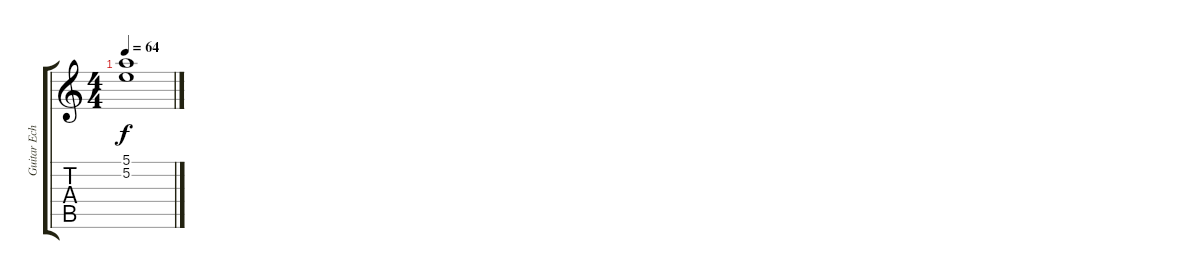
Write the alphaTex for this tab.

\track ("Guitar Echo" "Guitar Ech") {instrument distortionguitar}
\staff {score tabs}
\tuning (E4 B3 G3 D3 A2 E2) {hide}
\ts (4 4)
\tempo 64
\clef g2
\ks c
(5.1{t} 5.2{t}).1{dy f}
